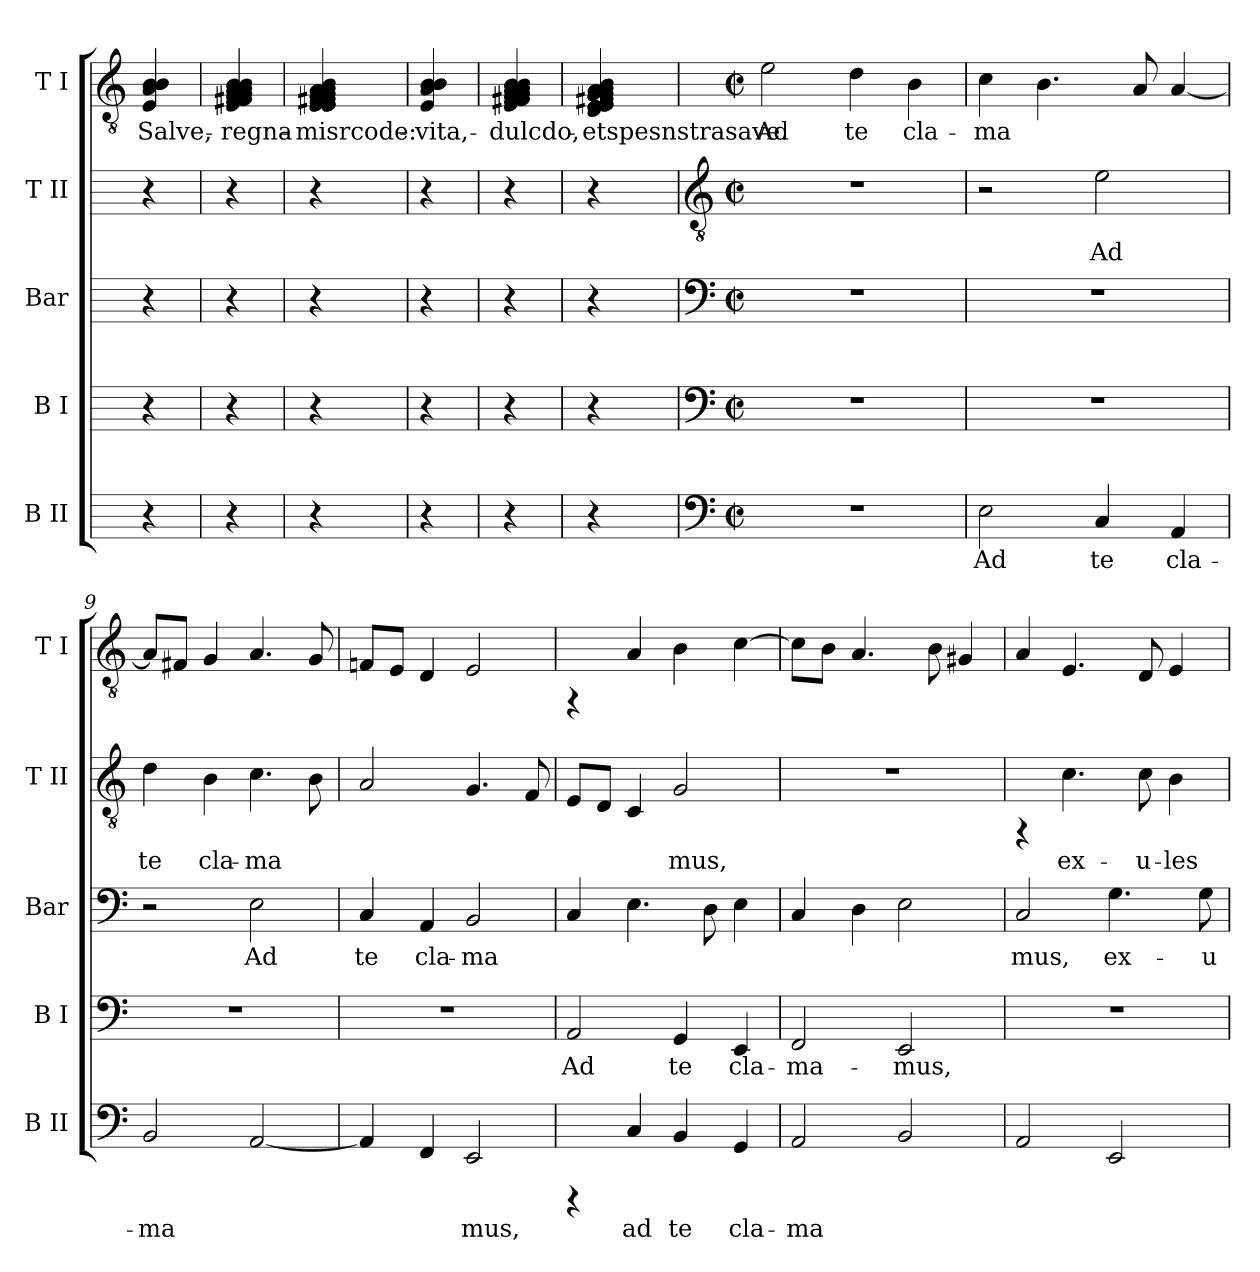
**kern	**text	**kern	**text	**kern	**text	**kern	**text	**kern	**text
*part5	*part5	*part4	*part4	*part3	*part3	*part2	*part2	*part1	*part1
*staff5	*staff5	*staff4	*staff4	*staff3	*staff3	*staff2	*staff2	*staff1	*staff1
*I"B II	*	*I"B I	*	*I"Bar	*	*I"T II	*	*I"T I	*
*I'B II	*	*I'B I	*	*I'Bar	*	*I'T II	*	*I'T I	*
!!LO:PB:g=z
*stria5	*	*stria5	*	*stria5	*	*stria5	*	*stria5	*
*	*	*	*	*	*	*	*	*clefGv2	*
*k[]	*	*k[]	*	*k[]	*	*k[]	*	*k[]	*
*C:	*	*C:	*	*C:	*	*C:	*	*C:	*
=1	=1	=1	=1	=1	=1	=1	=1	=1	=1
!	!	!	!	!	!	!	!	!	!LO:LY:b:cj
4r	.	4r	.	4r	.	4r	.	4B/ 4B/ 4B/ 4A/ 4E/	Salve,-
=2	=2	=2	=2	=2	=2	=2	=2	=2	=2
!	!	!	!	!	!	!	!	!	!LO:LY:b:cj
4r	.	4r	.	4r	.	4r	.	(>(>4B/ 4B/ 4A/ 4A/ 4G/ 4G/ 4G/ 4F#X/ 4F#X/ 4E/	-regna-
=3	=3	=3	=3	=3	=3	=3	=3	=3	=3
!	!	!	!	!	!	!	!	!	!LO:LY:b:cj
4r	.	4r	.	4r	.	4r	.	(>4B/ 4A/ 4A/ 4G/ 4G/ 4G/ 4F#X/ 4F#X/ 4E/ 4E/ 4E/ 4E/	-misrcode:-
!!LO:LB:g=z
=4	=4	=4	=4	=4	=4	=4	=4	=4	=4
!	!	!	!	!	!	!	!	!	!LO:LY:b:cj
4r	.	4r	.	4r	.	4r	.	4B/ 4B/ 4B/ 4A/ 4E/	-vita,-
=5	=5	=5	=5	=5	=5	=5	=5	=5	=5
!	!	!	!	!	!	!	!	!	!LO:LY:b:cj
4r	.	4r	.	4r	.	4r	.	(>(>4B/ 4B/ 4A/ 4A/ 4G/ 4G/ 4G/ 4F#X/ 4F#X/ 4E/	-dulcdo,-
=6	=6	=6	=6	=6	=6	=6	=6	=6	=6
!	!	!	!	!	!	!	!	!	!LO:LY:b:cj
4r	.	4r	.	4r	.	4r	.	(>4B/ 4A/ 4A/ 4G/ 4G/ 4G/ 4F#X/ 4E/ 4E/ 4E/ 4D/ 4E/	-etspesnstrasave.
!!LO:LB:g=z
=7	=7	=7	=7	=7	=7	=7	=7	=7	=7
*clefF4	*	*clefF4	*	*clefF4	*	*clefGv2	*	*	*
*M2/2	*	*M2/2	*	*M2/2	*	*M2/2	*	*M2/2	*
*met(c|)	*	*met(c|)	*	*met(c|)	*	*met(c|)	*	*met(c|)	*
!	!	!	!	!	!	!	!	!	!LO:LY:b:cj
1r	.	1r	.	1r	.	1r	.	2e\	Ad
!	!	!	!	!	!	!	!	!	!LO:LY:b:cj
.	.	.	.	.	.	.	.	4d\	te
!	!	!	!	!	!	!	!	!	!LO:LY:b:cj
.	.	.	.	.	.	.	.	4B\	cla-
=8	=8	=8	=8	=8	=8	=8	=8	=8	=8
!	!LO:LY:b:cj	!	!	!	!	!	!	!	!LO:LY:b:cj
2E\	Ad	1r	.	1r	.	2r	.	4c\	-ma-
!	!	!	!	!	!	!	!	!	!LO:LY:b:cj
.	.	.	.	.	.	.	.	4.B\	--
!	!LO:LY:b:cj	!	!	!	!	!	!LO:LY:b:cj	!	!
4C/	te	.	.	.	.	2e\	Ad	.	.
!	!	!	!	!	!	!	!	!	!LO:LY:b:cj
.	.	.	.	.	.	.	.	8A/	--
!	!LO:LY:b:cj	!	!	!	!	!	!	!	!LO:LY:b:cj
4AA/	cla-	.	.	.	.	.	.	[<4A/	--
=9	=9	=9	=9	=9	=9	=9	=9	=9	=9
!	!LO:LY:b:cj	!	!	!	!	!	!LO:LY:b:cj	!	!LO:LY:b:cj
2BB/	-ma-	1r	.	2r	.	4d\	te	8A/L]	--
!	!	!	!	!	!	!	!	!	!LO:LY:b:cj
.	.	.	.	.	.	.	.	8F#X/J	--
!	!	!	!	!	!	!	!LO:LY:b:cj	!	!LO:LY:b:cj
.	.	.	.	.	.	4B\	cla-	4G/	--
!	!LO:LY:b:cj	!	!	!	!LO:LY:b:cj	!	!LO:LY:b:cj	!	!LO:LY:b:cj
[<2AA/	--	.	.	2E\	Ad	4.c\	-ma-	4.A/	--
!	!	!	!	!	!	!	!LO:LY:b:cj	!	!LO:LY:b:cj
.	.	.	.	.	.	8B\	--	8G/	--
=10	=10	=10	=10	=10	=10	=10	=10	=10	=10
!	!LO:LY:b:cj	!	!	!	!LO:LY:b:cj	!	!LO:LY:b:cj	!	!LO:LY:b:cj
4AA/]	--	1r	.	4C/	te	2A/	--	8Fn/L	--
!	!	!	!	!	!	!	!	!	!LO:LY:b:cj
.	.	.	.	.	.	.	.	8E/J	--
!	!LO:LY:b:cj	!	!	!	!LO:LY:b:cj	!	!	!	!LO:LY:b:cj
4FF/	--	.	.	4AA/	cla-	.	.	4D/	--
!	!LO:LY:b:cj	!	!	!	!LO:LY:b:cj	!	!LO:LY:b:cj	!	!LO:LY:b:cj
2EE/	-mus,	.	.	2BB/	-ma-	4.G/	--	2E/	--
!	!	!	!	!	!	!	!LO:LY:b:cj	!	!
.	.	.	.	.	.	8F/	--	.	.
=11	=11	=11	=11	=11	=11	=11	=11	=11	=11
!	!	!	!LO:LY:b:cj	!	!LO:LY:b:cj	!	!LO:LY:b:cj	!	!
4rCCC	.	2AA/	Ad	4C/	--	8E/L	--	4rFF	.
!	!	!	!	!	!	!	!LO:LY:b:cj	!	!
.	.	.	.	.	.	8D/J	--	.	.
!	!LO:LY:b:cj	!	!	!	!LO:LY:b:cj	!	!LO:LY:b:cj	!	!LO:LY:b:cj
4C/	ad	.	.	4.E\	--	4C/	--	4A/	--
!	!LO:LY:b:cj	!	!LO:LY:b:cj	!	!	!	!LO:LY:b:cj	!	!LO:LY:b:cj
4BB/	te	4GG/	te	.	.	2G/	-mus,	4B\	--
!	!	!	!	!	!LO:LY:b:cj	!	!	!	!
.	.	.	.	8D\	--	.	.	.	.
!	!LO:LY:b:cj	!	!LO:LY:b:cj	!	!LO:LY:b:cj	!	!	!	!LO:LY:b:cj
4GG/	cla-	4EE/	cla-	4E\	--	.	.	[>4c\	--
=12	=12	=12	=12	=12	=12	=12	=12	=12	=12
!	!LO:LY:b:cj	!	!LO:LY:b:cj	!	!LO:LY:b:cj	!	!	!	!LO:LY:b:cj
2AA/	-ma-	2FF/	-ma-	4C/	--	1r	.	8c\L]	--
!	!	!	!	!	!	!	!	!	!LO:LY:b:cj
.	.	.	.	.	.	.	.	8B\J	--
!	!	!	!	!	!LO:LY:b:cj	!	!	!	!LO:LY:b:cj
.	.	.	.	4D\	--	.	.	4.A/	--
!	!LO:LY:b:cj	!	!LO:LY:b:cj	!	!LO:LY:b:cj	!	!	!	!
2BB/	--	2EE/	-mus,	2E\	--	.	.	.	.
!	!	!	!	!	!	!	!	!	!LO:LY:b:cj
.	.	.	.	.	.	.	.	8B\	--
!	!	!	!	!	!	!	!	!	!LO:LY:b:cj
.	.	.	.	.	.	.	.	4G#/	--
!!LO:PB:g=z
=13	=13	=13	=13	=13	=13	=13	=13	=13	=13
!	!LO:LY:b:cj	!	!	!	!LO:LY:b:cj	!	!	!	!LO:LY:b:cj
2AA/	--	1r	.	2C/	-mus,	4rFF	.	4A/	--
!	!	!	!	!	!	!	!LO:LY:b:cj	!	!LO:LY:b:cj
.	.	.	.	.	.	4.c\	ex-	4.E/	--
!	!LO:LY:b:cj	!	!	!	!LO:LY:b:cj	!	!	!	!
2EE/	--	.	.	4.G\	ex-	.	.	.	.
!	!	!	!	!	!	!	!LO:LY:b:cj	!	!LO:LY:b:cj
.	.	.	.	.	.	8c\	-u-	8D/	--
!	!	!	!	!	!	!	!LO:LY:b:cj	!	!LO:LY:b:cj
.	.	.	.	.	.	4B\	-les	4E/	--
!	!	!	!	!	!LO:LY:b:cj	!	!	!	!
.	.	.	.	8G\	-u-	.	.	.	.
=	=	=	=	=	=	=	=	=	=
*-	*-	*-	*-	*-	*-	*-	*-	*-	*-
